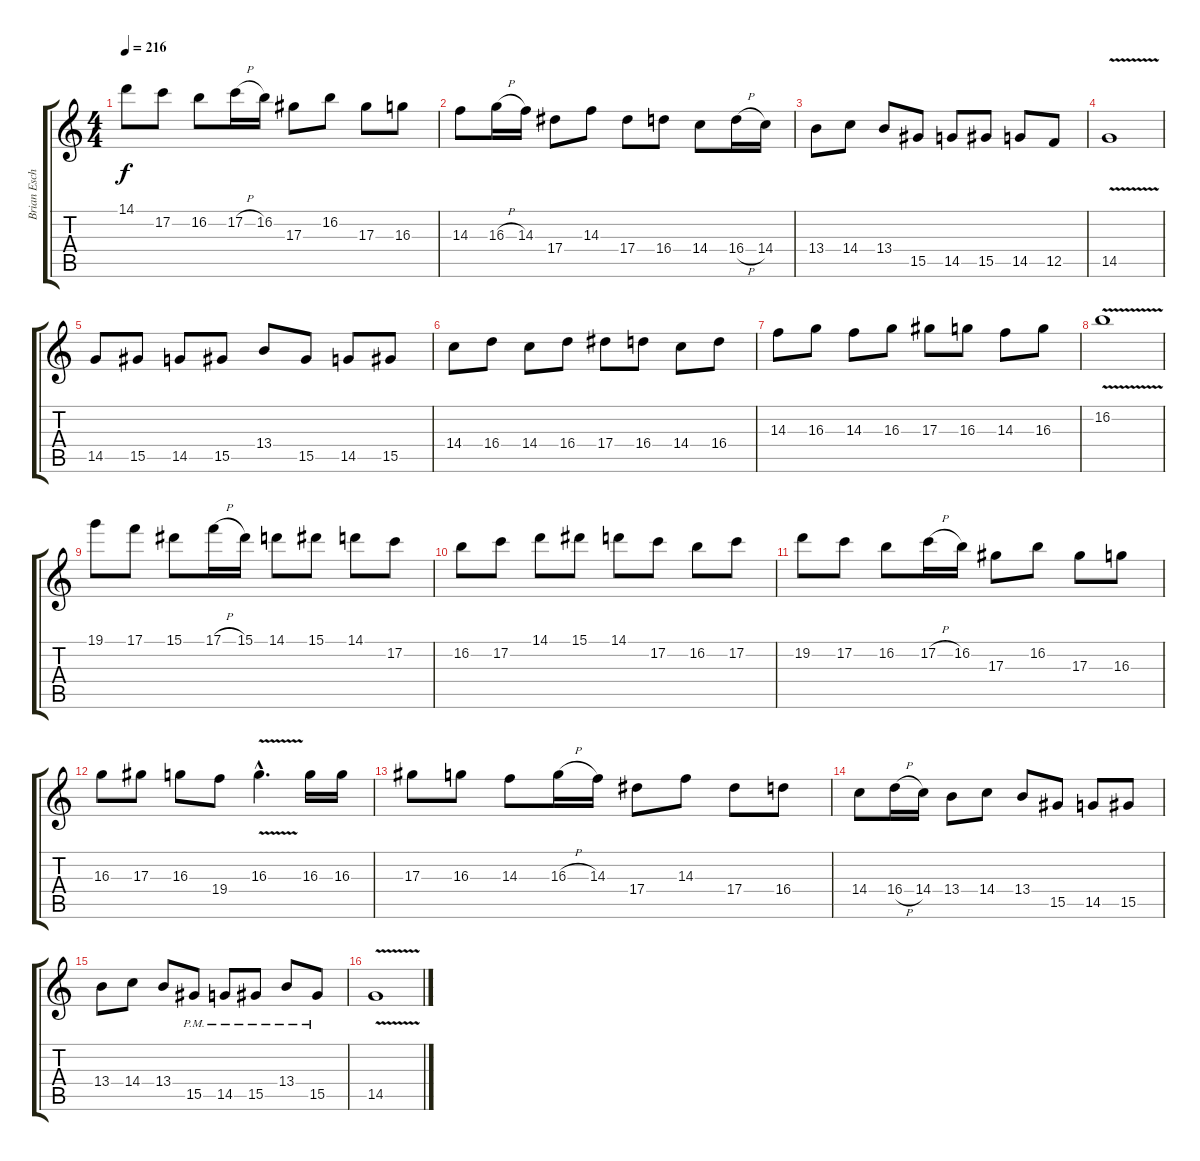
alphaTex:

\track ("Brian Eschbach (Lead Guitar)" "Brian Esch") {instrument distortionguitar}
\staff {score tabs}
\tuning (C4 G3 Eb3 Bb2 F2 C2) {hide}
\ts (4 4)
\tempo 216
\clef g2
\ks c
14.1.8{dy f balance 8} 17.2.8 16.2.8 17.2{h}.16 16.2.16 17.3.8 16.2.8 17.3.8 16.3.8 |
14.3.8 16.3{h}.16 14.3.16 17.4.8 14.3.8 17.4.8 16.4.8 14.4.8 16.4{h}.16 14.4.16 |
13.4.8 14.4.8 13.4.8 15.5.8 14.5.8 15.5.8 14.5.8 12.5.8 |
14.5{v}.1 |
14.5.8 15.5.8 14.5.8 15.5.8 13.4.8 15.5.8 14.5.8 15.5.8 |
14.4.8 16.4.8 14.4.8 16.4.8 17.4.8 16.4.8 14.4.8 16.4.8 |
14.3.8 16.3.8 14.3.8 16.3.8 17.3.8 16.3.8 14.3.8 16.3.8 |
16.2{v}.1 |
19.1.8 17.1.8 15.1.8 17.1{h}.16 15.1.16 14.1.8 15.1.8 14.1.8 17.2.8 |
16.2.8 17.2.8 14.1.8 15.1.8 14.1.8 17.2.8 16.2.8 17.2.8 |
19.2.8 17.2.8 16.2.8 17.2{h}.16 16.2.16 17.3.8 16.2.8 17.3.8 16.3.8 |
16.3.8 17.3.8 16.3.8 19.4.8 16.3{v hac}.4{d} 16.3.16 16.3.16 |
17.3.8 16.3.8 14.3.8 16.3{h}.16 14.3.16 17.4.8 14.3.8 17.4.8 16.4.8 |
14.4.8 16.4{h}.16 14.4.16 13.4.8 14.4.8 13.4.8 15.5.8 14.5.8 15.5.8 |
13.4.8 14.4.8 13.4.8 15.5{pm}.8 14.5{pm}.8 15.5{pm}.8 13.4{pm}.8 15.5{pm}.8 |
14.5{v}.1
